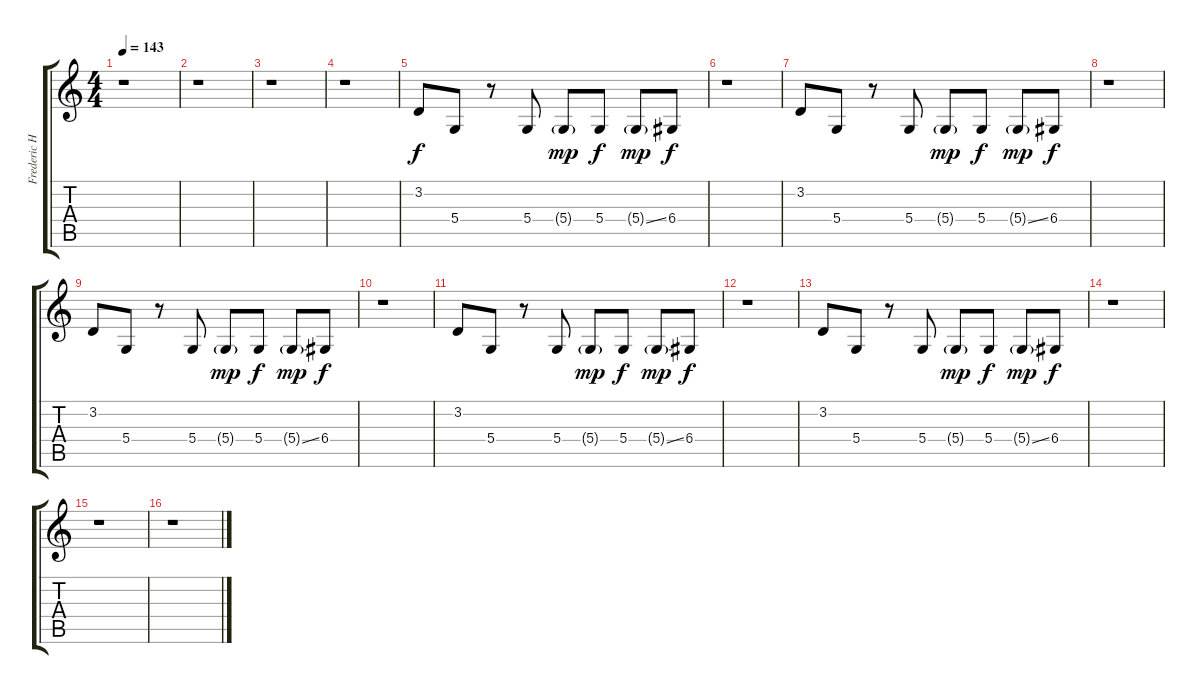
\track ("Frederic Helmer" "Frederic H") {instrument lead8bassandlead}
\staff {score tabs}
\tuning (E4 B3 G3 D3 A2 E2) {hide}
\ts (4 4)
\tempo 143
\clef g2
\ks c
r.1{dy f instrument lead8bassandlead} |
r.1 |
r.1 |
r.1 |
3.2.8 5.4.8 r.8 5.4.8 5.4{g}.8{dy mp} 5.4.8{dy f} 5.4{ss g}.8{dy mp} 6.4.8{dy f} |
r.1 |
3.2.8 5.4.8 r.8 5.4.8 5.4{g}.8{dy mp} 5.4.8{dy f} 5.4{ss g}.8{dy mp} 6.4.8{dy f} |
r.1 |
3.2.8 5.4.8 r.8 5.4.8 5.4{g}.8{dy mp} 5.4.8{dy f} 5.4{ss g}.8{dy mp} 6.4.8{dy f} |
r.1 |
3.2.8 5.4.8 r.8 5.4.8 5.4{g}.8{dy mp} 5.4.8{dy f} 5.4{ss g}.8{dy mp} 6.4.8{dy f} |
r.1 |
3.2.8 5.4.8 r.8 5.4.8 5.4{g}.8{dy mp} 5.4.8{dy f} 5.4{ss g}.8{dy mp} 6.4.8{dy f} |
r.1 |
r.1 |
r.1
